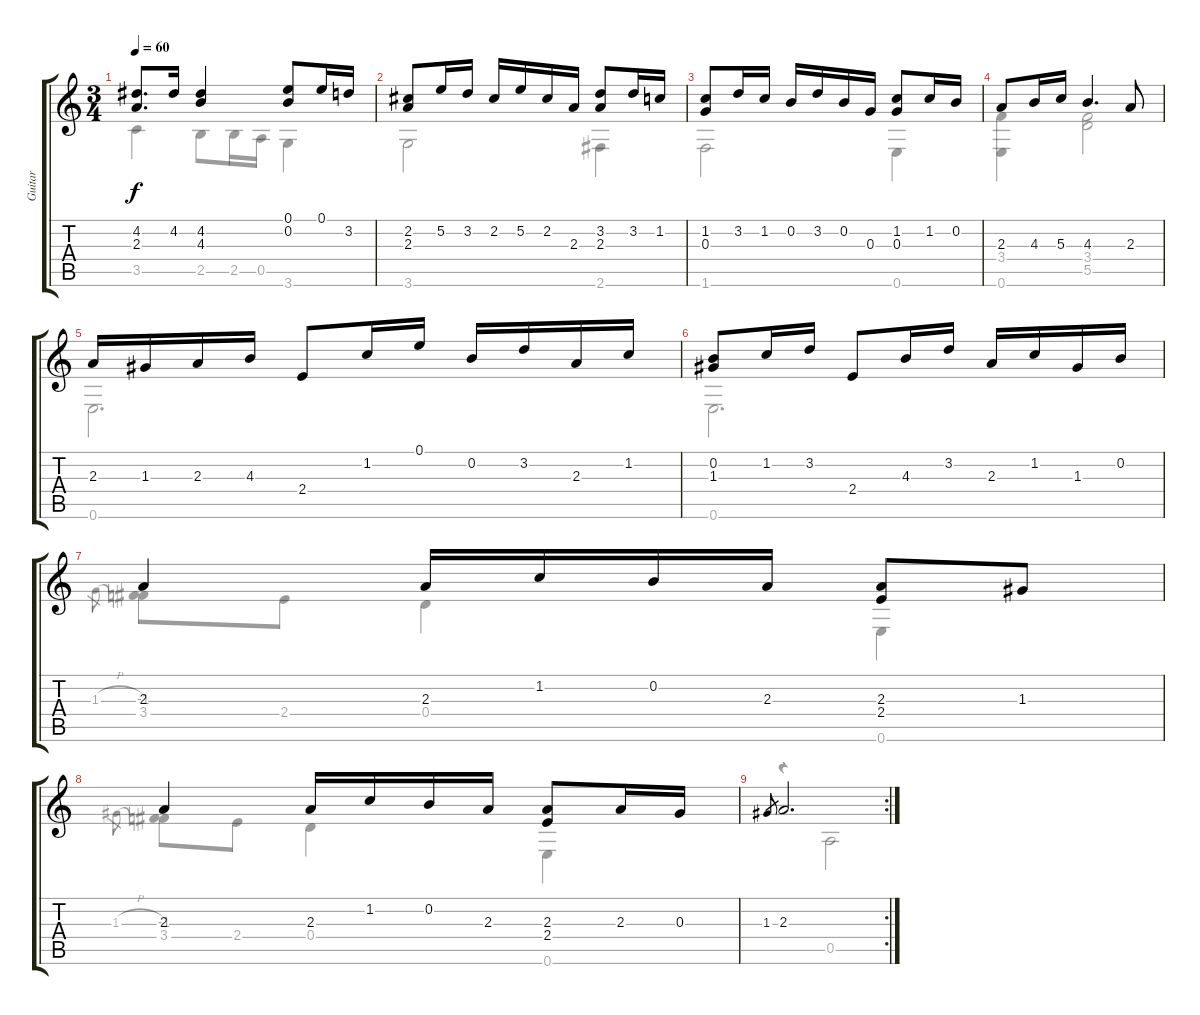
\track ("Guitar" "Guitar") {instrument acousticguitarnylon}
\staff {score tabs}
\tuning (E4 B3 G3 D3 A2 E2) {hide}
\voice
\ts (3 4)
\tempo 60
\clef g2
\ks c
(4.2 2.3).8{d dy f} 4.2.16 (4.2 4.3).4 (0.1 0.2).8 0.1.16 3.2.16 |
(2.2 2.3).8 5.2.16 3.2.16 2.2.16 5.2.16 2.2.16 2.3.16 (3.2 2.3).8 3.2.16 1.2.16 |
(1.2 0.3).8 3.2.16 1.2.16 0.2.16 3.2.16 0.2.16 0.3.16 (1.2 0.3).8 1.2.16 0.2.16 |
2.3.8 4.3.16 5.3.16 4.3.4{d} 2.3.8 |
2.3.16 1.3.16 2.3.16 4.3.16 2.4.8 1.2.16 0.1.16 0.2.16 3.2.16 2.3.16 1.2.16 |
(0.2 1.3).8 1.2.16 3.2.16 2.4.8 4.3.16 3.2.16 2.3.16 1.2.16 1.3.16 0.2.16 |
2.3.4 2.3.16 1.2.16 0.2.16 2.3.16 (2.3 2.4).8 1.3.8 |
2.3.4 2.3.16 1.2.16 0.2.16 2.3.16 (2.3 2.4).8 2.3.16 0.3.16 |
\rc 2
1.3.8{gr} 2.3.2{d}
\voice
\clef g2
\ottava regular
\simile none
\ks c
3.5.4{dy f} 2.5.8 2.5.16 0.5.16 3.6.4 |
3.6.2 2.6.4 |
1.6.2 0.6.4 |
(3.4 0.6).4 (3.4 5.5).2 |
0.6.2{d} |
0.6.2{d} |
1.3{h}.8{gr} (-1.3 3.4).8 2.4.8 0.4.4 0.6.4 |
1.3{h}.8{gr} (-1.3 3.4).8 2.4.8 0.4.4 0.6.4 |
r.4 0.5.2
